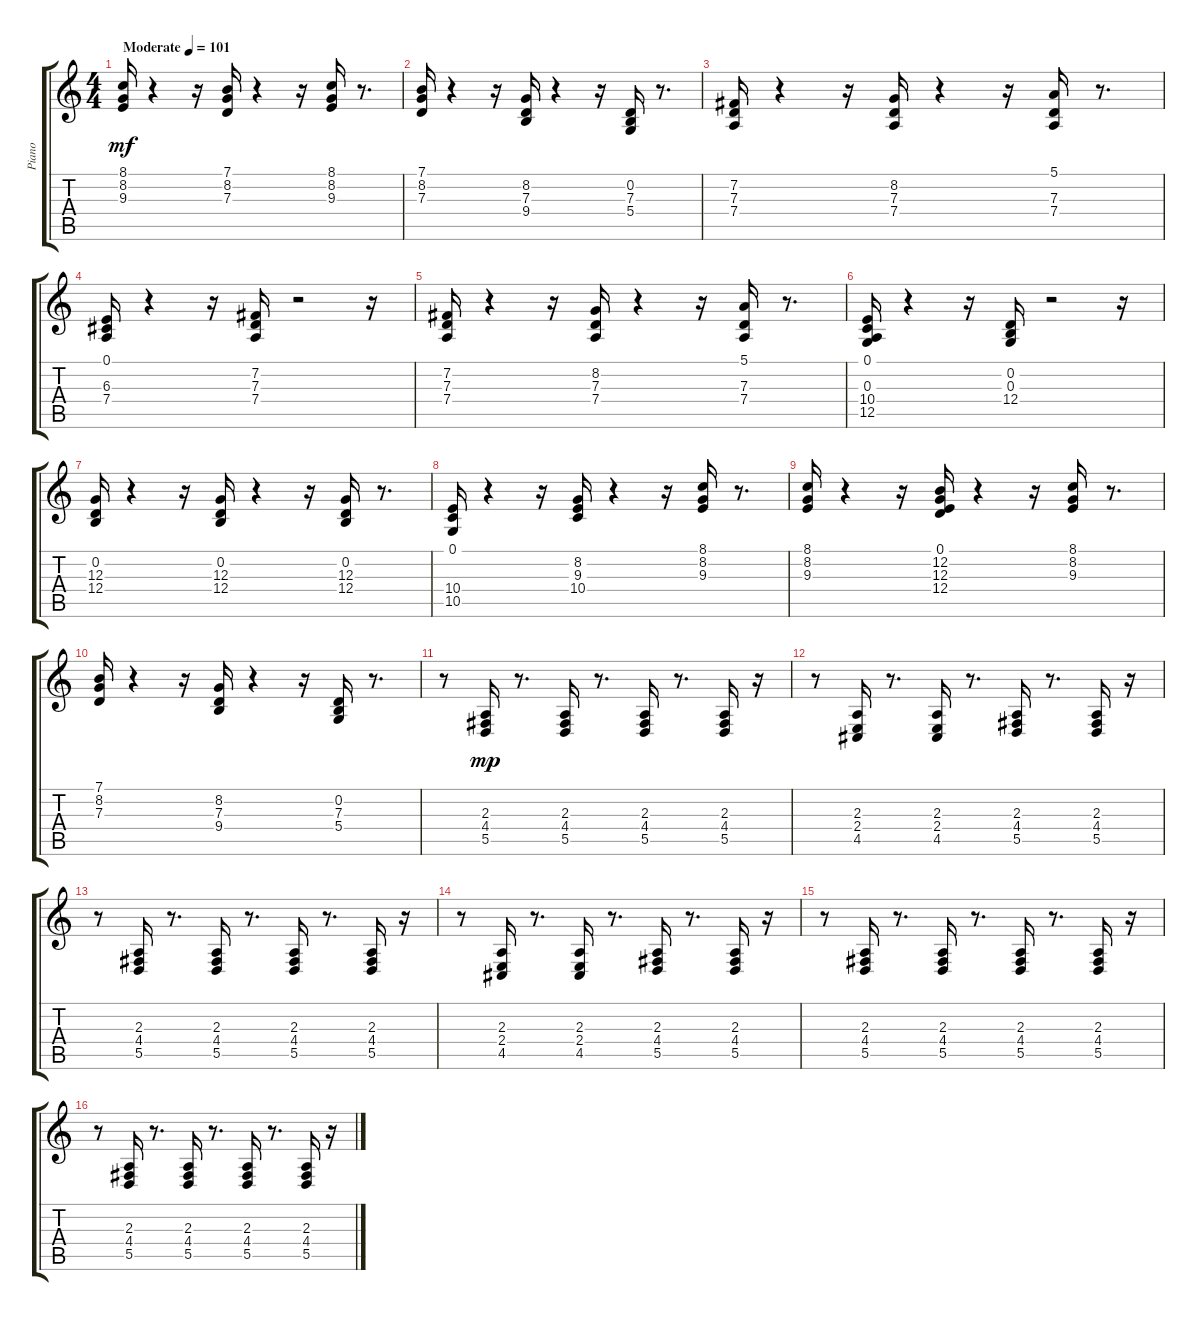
\track ("Piano" "Piano") {instrument electricgrandpiano}
\staff {score tabs}
\tuning (E4 B3 G3 D3 A2 E2) {hide}
\ts (4 4)
\tempo (101 "Moderate")
\clef g2
\ks c
(8.1 8.2 9.3).16{dy mf instrument electricgrandpiano} r.4 r.16 (7.1 8.2 7.3).16 r.4 r.16 (8.1 8.2 9.3).16 r.8{d} |
(7.1 8.2 7.3).16 r.4 r.16 (8.2 7.3 9.4).16 r.4 r.16 (0.2 7.3 5.4).16 r.8{d} |
(7.2 7.3 7.4).16 r.4 r.16 (8.2 7.3 7.4).16 r.4 r.16 (5.1 7.3 7.4).16 r.8{d} |
(0.1 6.3 7.4).16 r.4 r.16 (7.2 7.3 7.4).16 r.2 r.16 |
(7.2 7.3 7.4).16 r.4 r.16 (8.2 7.3 7.4).16 r.4 r.16 (5.1 7.3 7.4).16 r.8{d} |
(0.1 0.3 10.4 12.5).16 r.4 r.16 (0.2 0.3 12.4).16 r.2 r.16 |
(0.2 12.3 12.4).16 r.4 r.16 (0.2 12.3 12.4).16 r.4 r.16 (0.2 12.3 12.4).16 r.8{d} |
(0.1 10.4 10.5).16 r.4 r.16 (8.2 9.3 10.4).16 r.4 r.16 (8.1 8.2 9.3).16 r.8{d} |
(8.1 8.2 9.3).16 r.4 r.16 (0.1 12.2 12.3 12.4).16 r.4 r.16 (8.1 8.2 9.3).16 r.8{d} |
(7.1 8.2 7.3).16 r.4 r.16 (8.2 7.3 9.4).16 r.4 r.16 (0.2 7.3 5.4).16 r.8{d} |
r.8 (2.3 4.4 5.5).16{dy mp} r.8{d} (2.3 4.4 5.5).16 r.8{d} (2.3 4.4 5.5).16 r.8{d} (2.3 4.4 5.5).16 r.16 |
r.8 (2.3 2.4 4.5).16 r.8{d} (2.3 2.4 4.5).16 r.8{d} (2.3 4.4 5.5).16 r.8{d} (2.3 4.4 5.5).16 r.16 |
r.8 (2.3 4.4 5.5).16 r.8{d} (2.3 4.4 5.5).16 r.8{d} (2.3 4.4 5.5).16 r.8{d} (2.3 4.4 5.5).16 r.16 |
r.8 (2.3 2.4 4.5).16 r.8{d} (2.3 2.4 4.5).16 r.8{d} (2.3 4.4 5.5).16 r.8{d} (2.3 4.4 5.5).16 r.16 |
r.8 (2.3 4.4 5.5).16 r.8{d} (2.3 4.4 5.5).16 r.8{d} (2.3 4.4 5.5).16 r.8{d} (2.3 4.4 5.5).16 r.16 |
r.8 (2.3 4.4 5.5).16 r.8{d} (2.3 4.4 5.5).16 r.8{d} (2.3 4.4 5.5).16 r.8{d} (2.3 4.4 5.5).16 r.16
